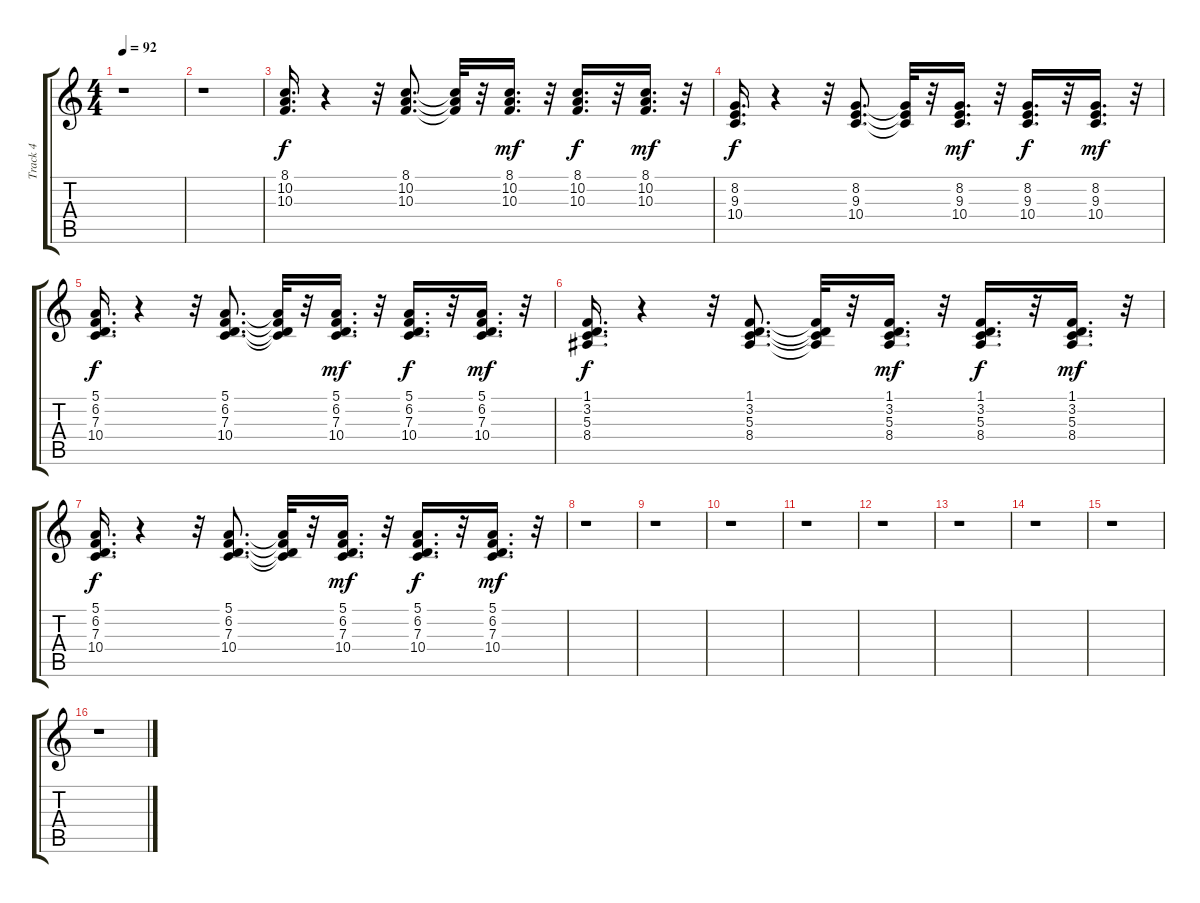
\track ("Track 4" "Track 4") {instrument synthbrass1}
\staff {score tabs}
\tuning (E4 B3 G3 D3 A2 E2) {hide}
\ts (4 4)
\tempo 92
\clef g2
\ks c
r.1{dy mf} |
r.1 |
(8.1 10.2 10.3).16{d dy f volume 8 balance 8} r.4 r.32 (8.1 10.2 10.3).8{d} (8.1{t} 10.2{t} 10.3{t}).32 r.32 (8.1 10.2 10.3).16{d dy mf} r.32 (8.1 10.2 10.3).16{d dy f} r.32 (8.1 10.2 10.3).16{d dy mf} r.32 |
(8.2 9.3 10.4).16{d dy f} r.4 r.32 (8.2 9.3 10.4).8{d} (8.2{t} 9.3{t} 10.4{t}).32 r.32 (8.2 9.3 10.4).16{d dy mf} r.32 (8.2 9.3 10.4).16{d dy f} r.32 (8.2 9.3 10.4).16{d dy mf} r.32 |
(5.1 6.2 7.3 10.4).16{d dy f} r.4 r.32 (5.1 6.2 7.3 10.4).8{d} (5.1{t} 6.2{t} 7.3{t} 10.4{t}).32 r.32 (5.1 6.2 7.3 10.4).16{d dy mf} r.32 (5.1 6.2 7.3 10.4).16{d dy f} r.32 (5.1 6.2 7.3 10.4).16{d dy mf} r.32 |
(1.1 3.2 5.3 8.4).16{d dy f} r.4 r.32 (1.1 3.2 5.3 8.4).8{d} (1.1{t} 3.2{t} 5.3{t} 8.4{t}).32 r.32 (1.1 3.2 5.3 8.4).16{d dy mf} r.32 (1.1 3.2 5.3 8.4).16{d dy f} r.32 (1.1 3.2 5.3 8.4).16{d dy mf} r.32 |
(5.1 6.2 7.3 10.4).16{d dy f} r.4 r.32 (5.1 6.2 7.3 10.4).8{d} (5.1{t} 6.2{t} 7.3{t} 10.4{t}).32 r.32 (5.1 6.2 7.3 10.4).16{d dy mf} r.32 (5.1 6.2 7.3 10.4).16{d dy f} r.32 (5.1 6.2 7.3 10.4).16{d dy mf} r.32 |
r.1 |
r.1 |
r.1 |
r.1 |
r.1 |
r.1 |
r.1 |
r.1 |
r.1
